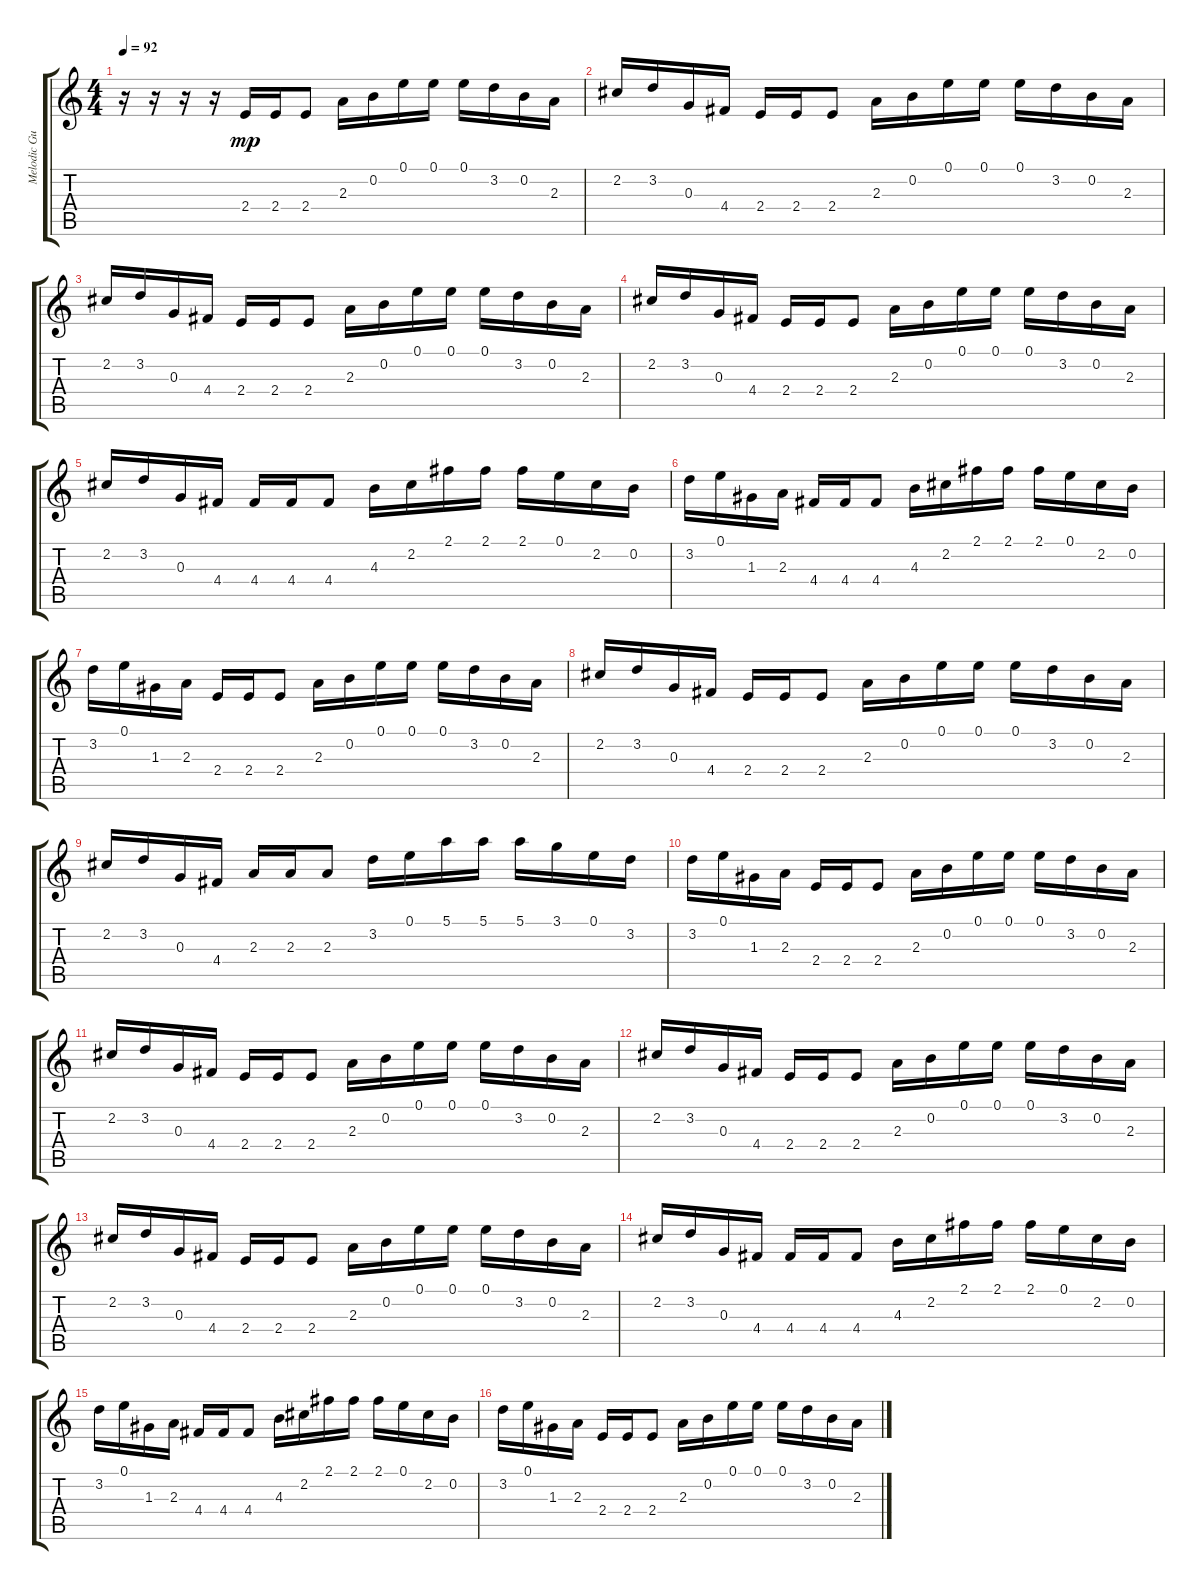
\track ("Melodic Guitar" "Melodic Gu") {instrument electricguitarjazz}
\staff {score tabs}
\tuning (E4 B3 G3 D3 A2 E2) {hide}
\ts (4 4)
\tempo 92
\clef g2
\ks c
r.16{dy mp instrument electricguitarjazz} r.16 r.16 r.16 2.4.16 2.4.16 2.4.8 2.3.16 0.2.16 0.1.16 0.1.16 0.1.16 3.2.16 0.2.16 2.3.16 |
2.2.16 3.2.16 0.3.16 4.4.16 2.4.16 2.4.16 2.4.8 2.3.16 0.2.16 0.1.16 0.1.16 0.1.16 3.2.16 0.2.16 2.3.16 |
2.2.16 3.2.16 0.3.16 4.4.16 2.4.16 2.4.16 2.4.8 2.3.16 0.2.16 0.1.16 0.1.16 0.1.16 3.2.16 0.2.16 2.3.16 |
2.2.16 3.2.16 0.3.16 4.4.16 2.4.16 2.4.16 2.4.8 2.3.16 0.2.16 0.1.16 0.1.16 0.1.16 3.2.16 0.2.16 2.3.16 |
2.2.16 3.2.16 0.3.16 4.4.16 4.4.16 4.4.16 4.4.8 4.3.16 2.2.16 2.1.16 2.1.16 2.1.16 0.1.16 2.2.16 0.2.16 |
3.2.16 0.1.16 1.3.16 2.3.16 4.4.16 4.4.16 4.4.8 4.3.16 2.2.16 2.1.16 2.1.16 2.1.16 0.1.16 2.2.16 0.2.16 |
3.2.16 0.1.16 1.3.16 2.3.16 2.4.16 2.4.16 2.4.8 2.3.16 0.2.16 0.1.16 0.1.16 0.1.16 3.2.16 0.2.16 2.3.16 |
2.2.16 3.2.16 0.3.16 4.4.16 2.4.16 2.4.16 2.4.8 2.3.16 0.2.16 0.1.16 0.1.16 0.1.16 3.2.16 0.2.16 2.3.16 |
2.2.16 3.2.16 0.3.16 4.4.16 2.3.16 2.3.16 2.3.8 3.2.16 0.1.16 5.1.16 5.1.16 5.1.16 3.1.16 0.1.16 3.2.16 |
3.2.16 0.1.16 1.3.16 2.3.16 2.4.16 2.4.16 2.4.8 2.3.16 0.2.16 0.1.16 0.1.16 0.1.16 3.2.16 0.2.16 2.3.16 |
2.2.16 3.2.16 0.3.16 4.4.16 2.4.16 2.4.16 2.4.8 2.3.16 0.2.16 0.1.16 0.1.16 0.1.16 3.2.16 0.2.16 2.3.16 |
2.2.16 3.2.16 0.3.16 4.4.16 2.4.16 2.4.16 2.4.8 2.3.16 0.2.16 0.1.16 0.1.16 0.1.16 3.2.16 0.2.16 2.3.16 |
2.2.16 3.2.16 0.3.16 4.4.16 2.4.16 2.4.16 2.4.8 2.3.16 0.2.16 0.1.16 0.1.16 0.1.16 3.2.16 0.2.16 2.3.16 |
2.2.16 3.2.16 0.3.16 4.4.16 4.4.16 4.4.16 4.4.8 4.3.16 2.2.16 2.1.16 2.1.16 2.1.16 0.1.16 2.2.16 0.2.16 |
3.2.16 0.1.16 1.3.16 2.3.16 4.4.16 4.4.16 4.4.8 4.3.16 2.2.16 2.1.16 2.1.16 2.1.16 0.1.16 2.2.16 0.2.16 |
3.2.16 0.1.16 1.3.16 2.3.16 2.4.16 2.4.16 2.4.8 2.3.16 0.2.16 0.1.16 0.1.16 0.1.16 3.2.16 0.2.16 2.3.16
